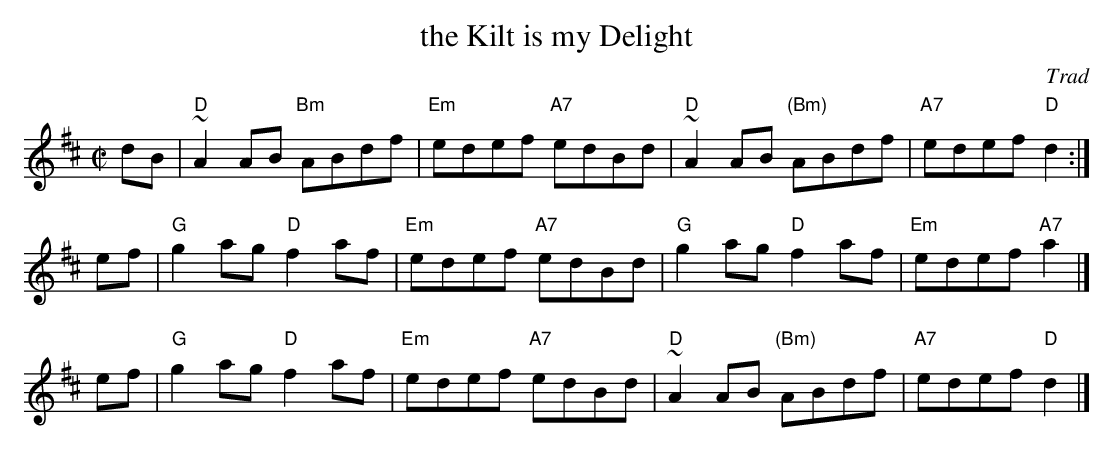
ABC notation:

X:1
T: the Kilt is my Delight
O: Trad
M: C|
L: 1/8
K: D
dB | "D"~A2AB "Bm"ABdf | "Em"edef "A7"edBd | "D"~A2AB "(Bm)"ABdf | "A7"edef  "D"d2 :|
ef | "G" g2ag  "D"f2af | "Em"edef "A7"edBd | "G" g2ag  "D"  f2af | "Em"edef "A7"a2 |]
ef | "G" g2ag  "D"f2af | "Em"edef "A7"edBd | "D"~A2AB "(Bm)"ABdf | "A7"edef  "D"d2 |]
